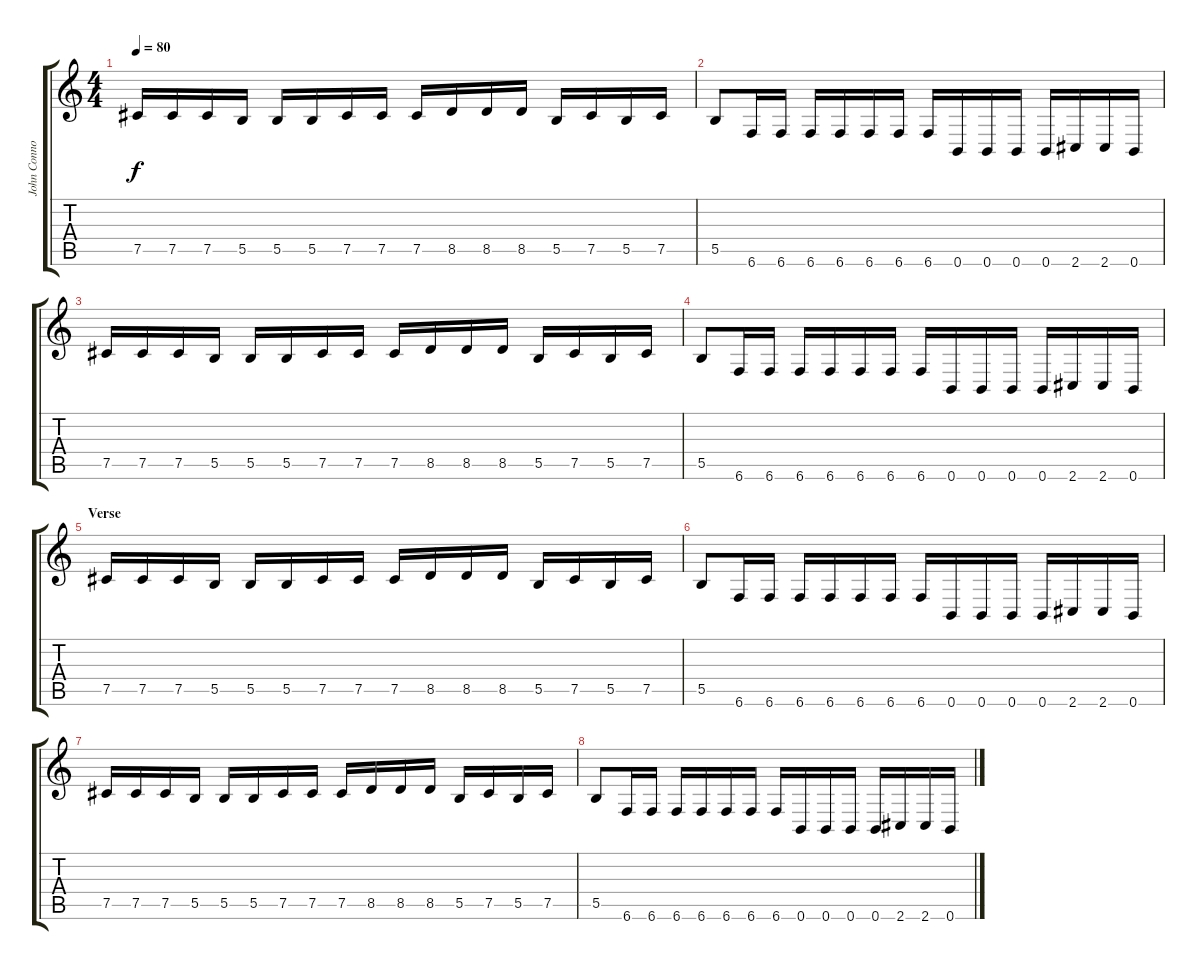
\track ("John Connolly" "John Conno") {instrument overdrivenguitar}
\staff {score tabs}
\tuning (Db4 Ab3 E3 B2 Gb2 B1) {hide}
\ts (4 4)
\tempo 80
\clef g2
\ks c
7.5.16{dy f} 7.5.16 7.5.16 5.5.16 5.5.16 5.5.16 7.5.16 7.5.16 7.5.16 8.5.16 8.5.16 8.5.16 5.5.16 7.5.16 5.5.16 7.5.16 |
5.5.8 6.6.16 6.6.16 6.6.16 6.6.16 6.6.16 6.6.16 6.6.16 0.6.16 0.6.16 0.6.16 0.6.16 2.6.16 2.6.16 0.6.16 |
7.5.16 7.5.16 7.5.16 5.5.16 5.5.16 5.5.16 7.5.16 7.5.16 7.5.16 8.5.16 8.5.16 8.5.16 5.5.16 7.5.16 5.5.16 7.5.16 |
5.5.8 6.6.16 6.6.16 6.6.16 6.6.16 6.6.16 6.6.16 6.6.16 0.6.16 0.6.16 0.6.16 0.6.16 2.6.16 2.6.16 0.6.16 |
\section ("" "Verse")
7.5.16 7.5.16 7.5.16 5.5.16 5.5.16 5.5.16 7.5.16 7.5.16 7.5.16 8.5.16 8.5.16 8.5.16 5.5.16 7.5.16 5.5.16 7.5.16 |
5.5.8 6.6.16 6.6.16 6.6.16 6.6.16 6.6.16 6.6.16 6.6.16 0.6.16 0.6.16 0.6.16 0.6.16 2.6.16 2.6.16 0.6.16 |
7.5.16 7.5.16 7.5.16 5.5.16 5.5.16 5.5.16 7.5.16 7.5.16 7.5.16 8.5.16 8.5.16 8.5.16 5.5.16 7.5.16 5.5.16 7.5.16 |
5.5.8 6.6.16 6.6.16 6.6.16 6.6.16 6.6.16 6.6.16 6.6.16 0.6.16 0.6.16 0.6.16 0.6.16 2.6.16 2.6.16 0.6.16
